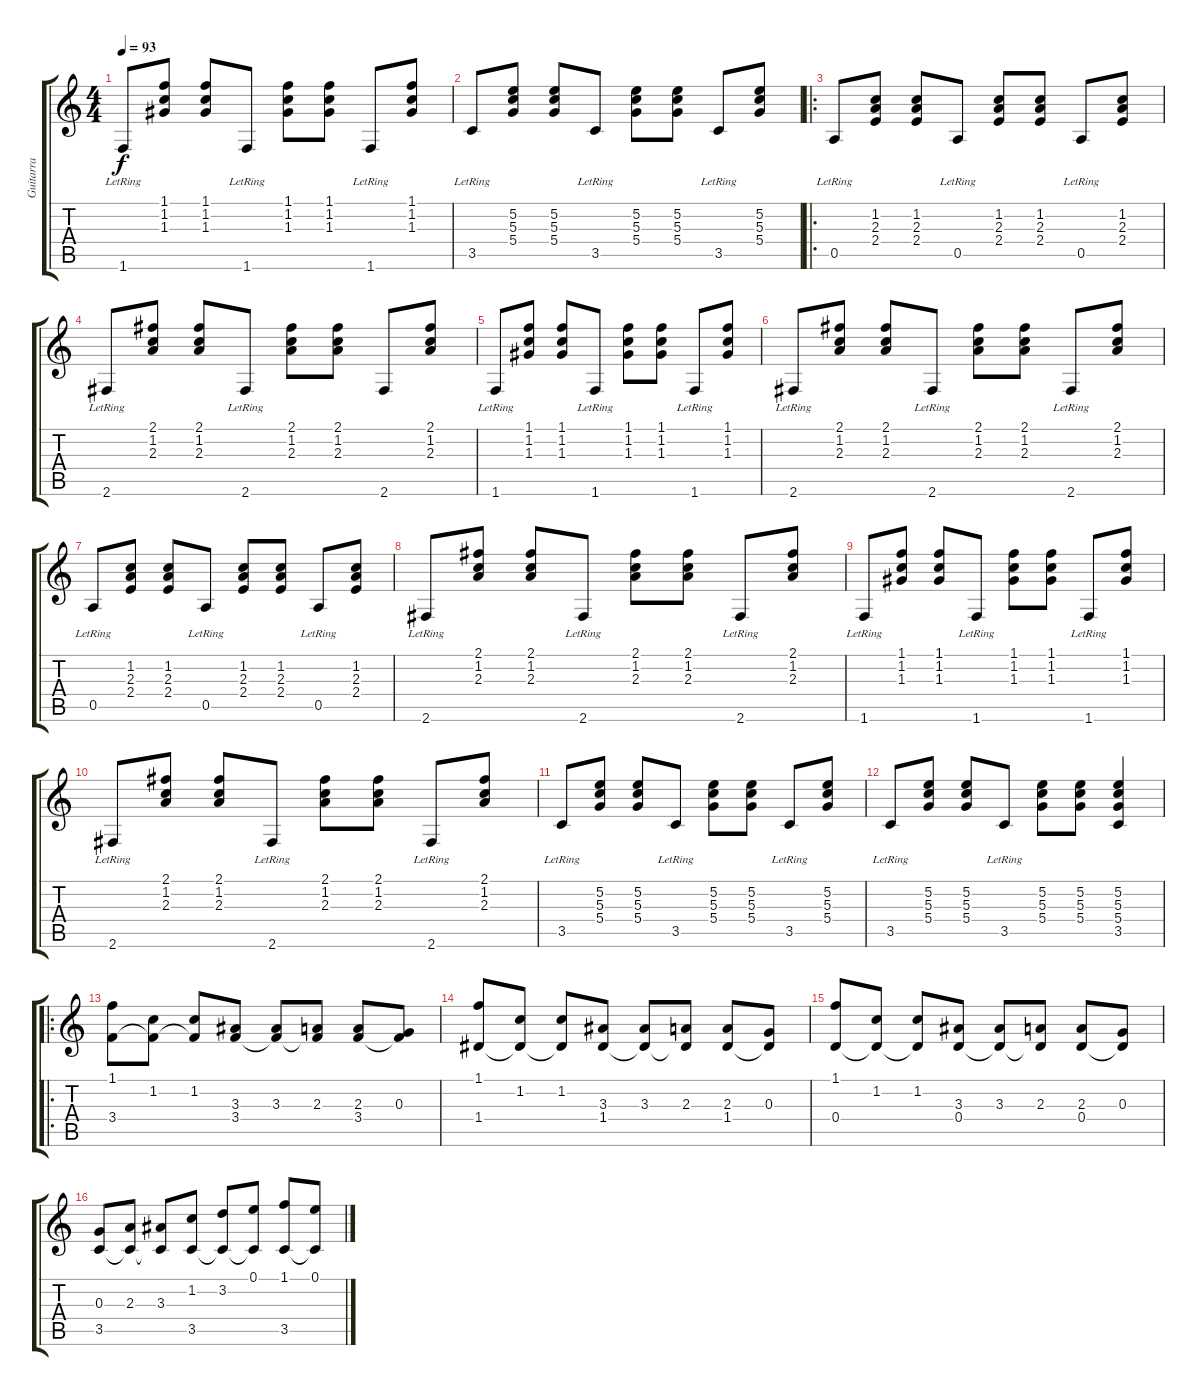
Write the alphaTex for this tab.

\track ("Guitarra" "Guitarra") {solo instrument acousticguitarnylon}
\staff {score tabs}
\tuning (E4 B3 G3 D3 A2 E2) {hide}
\ts (4 4)
\tempo 93
\clef g2
\ks c
1.6{lr}.8{dy f} (1.1 1.2 1.3).8 (1.1 1.2 1.3).8 1.6{lr}.8 (1.1 1.2 1.3).8 (1.1 1.2 1.3).8 1.6{lr}.8 (1.1 1.2 1.3).8 |
3.5{lr}.8 (5.2 5.3 5.4).8 (5.2 5.3 5.4).8 3.5{lr}.8 (5.2 5.3 5.4).8 (5.2 5.3 5.4).8 3.5{lr}.8 (5.2 5.3 5.4).8 |
\ro
0.5{lr}.8 (1.2 2.3 2.4).8 (1.2 2.3 2.4).8 0.5{lr}.8 (1.2 2.3 2.4).8 (1.2 2.3 2.4).8 0.5{lr}.8 (1.2 2.3 2.4).8 |
2.6{lr}.8 (2.1 1.2 2.3).8 (2.1 1.2 2.3).8 2.6{lr}.8 (2.1 1.2 2.3).8 (2.1 1.2 2.3).8 2.6.8 (2.1 1.2 2.3).8 |
1.6{lr}.8 (1.1 1.2 1.3).8 (1.1 1.2 1.3).8 1.6{lr}.8 (1.1 1.2 1.3).8 (1.1 1.2 1.3).8 1.6{lr}.8 (1.1 1.2 1.3).8 |
2.6{lr}.8 (2.1 1.2 2.3).8 (2.1 1.2 2.3).8 2.6{lr}.8 (2.1 1.2 2.3).8 (2.1 1.2 2.3).8 2.6{lr}.8 (2.1 1.2 2.3).8 |
0.5{lr}.8 (1.2 2.3 2.4).8 (1.2 2.3 2.4).8 0.5{lr}.8 (1.2 2.3 2.4).8 (1.2 2.3 2.4).8 0.5{lr}.8 (1.2 2.3 2.4).8 |
2.6{lr}.8 (2.1 1.2 2.3).8 (2.1 1.2 2.3).8 2.6{lr}.8 (2.1 1.2 2.3).8 (2.1 1.2 2.3).8 2.6{lr}.8 (2.1 1.2 2.3).8 |
1.6{lr}.8 (1.1 1.2 1.3).8 (1.1 1.2 1.3).8 1.6{lr}.8 (1.1 1.2 1.3).8 (1.1 1.2 1.3).8 1.6{lr}.8 (1.1 1.2 1.3).8 |
2.6{lr}.8 (2.1 1.2 2.3).8 (2.1 1.2 2.3).8 2.6{lr}.8 (2.1 1.2 2.3).8 (2.1 1.2 2.3).8 2.6{lr}.8 (2.1 1.2 2.3).8 |
3.5{lr}.8 (5.2 5.3 5.4).8 (5.2 5.3 5.4).8 3.5{lr}.8 (5.2 5.3 5.4).8 (5.2 5.3 5.4).8 3.5{lr}.8 (5.2 5.3 5.4).8 |
3.5{lr}.8 (5.2 5.3 5.4).8 (5.2 5.3 5.4).8 3.5{lr}.8 (5.2 5.3 5.4).8 (5.2 5.3 5.4).8 (5.2 5.3 5.4 3.5).4 |
\ro
(1.1 3.4).8 (1.2 3.4{t}).8 (1.2 3.4{t}).8 (3.3 3.4).8 (3.3 3.4{t}).8 (2.3 3.4{t}).8 (2.3 3.4).8 (0.3 3.4{t}).8 |
(1.1 1.4).8 (1.2 1.4{t}).8 (1.2 1.4{t}).8 (3.3 1.4).8 (3.3 1.4{t}).8 (2.3 1.4{t}).8 (2.3 1.4).8 (0.3 1.4{t}).8 |
(1.1 0.4).8 (1.2 0.4{t}).8 (1.2 0.4{t}).8 (3.3 0.4).8 (3.3 0.4{t}).8 (2.3 0.4{t}).8 (2.3 0.4).8 (0.3 0.4{t}).8 |
(0.3 3.5).8 (2.3 3.5{t}).8 (3.3 3.5{t}).8 (1.2 3.5).8 (3.2 3.5{t}).8 (0.1 3.5{t}).8 (1.1 3.5).8 (0.1 3.5{t}).8
